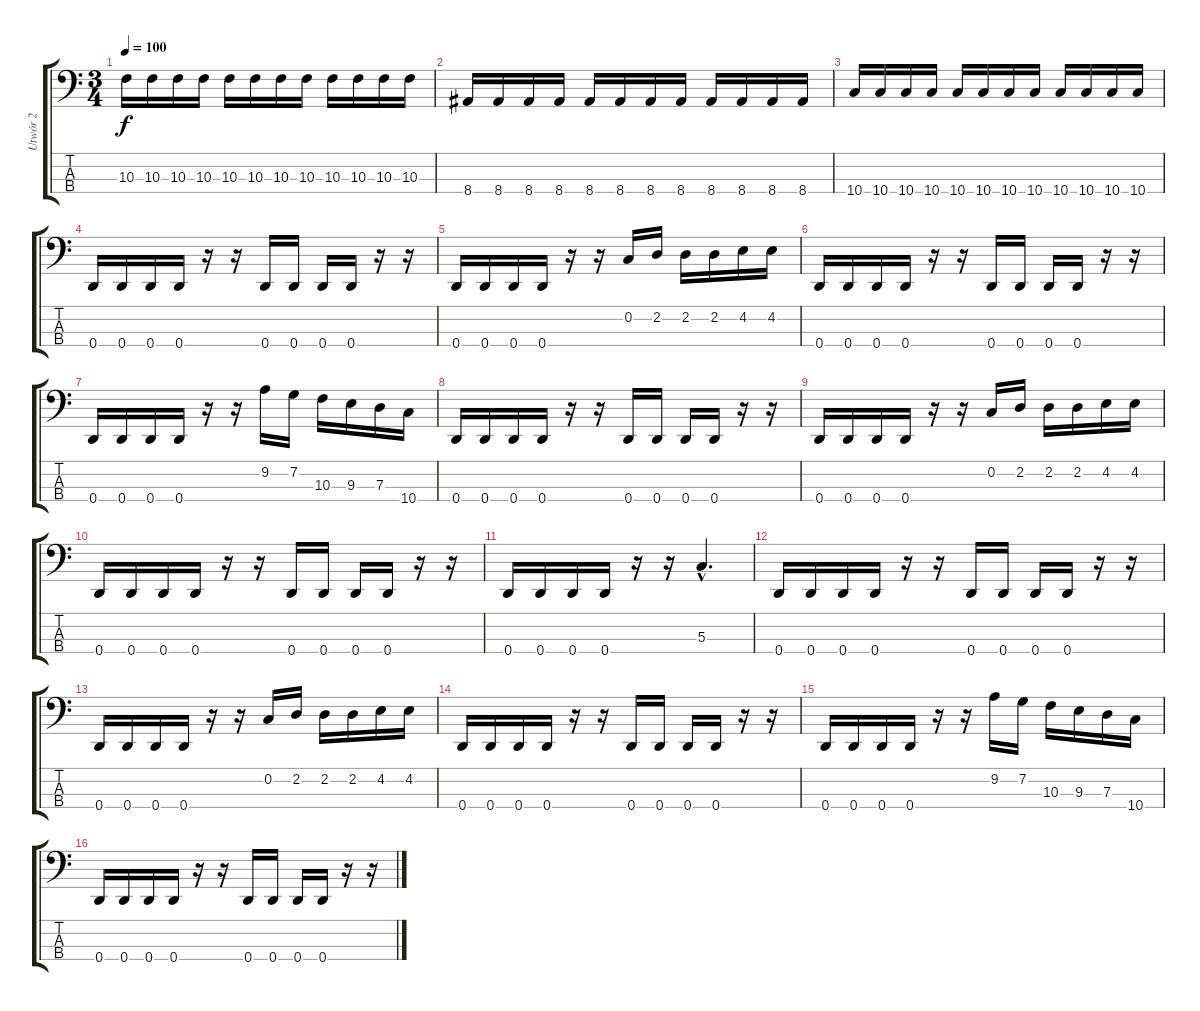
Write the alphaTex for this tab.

\track ("Utwór 2" "Utwór 2") {instrument electricbassfinger}
\staff {score tabs}
\tuning (F2 C2 G1 D1) {hide}
\ts (3 4)
\tempo 100
\clef f4
\ks c
10.3.16{dy f} 10.3.16 10.3.16 10.3.16 10.3.16 10.3.16 10.3.16 10.3.16 10.3.16 10.3.16 10.3.16 10.3.16 |
8.4.16 8.4.16 8.4.16 8.4.16 8.4.16 8.4.16 8.4.16 8.4.16 8.4.16 8.4.16 8.4.16 8.4.16 |
10.4.16 10.4.16 10.4.16 10.4.16 10.4.16 10.4.16 10.4.16 10.4.16 10.4.16 10.4.16 10.4.16 10.4.16 |
0.4.16 0.4.16 0.4.16 0.4.16 r.16 r.16 0.4.16 0.4.16 0.4.16 0.4.16 r.16 r.16 |
0.4.16 0.4.16 0.4.16 0.4.16 r.16 r.16 0.2.16 2.2.16 2.2.16 2.2.16 4.2.16 4.2.16 |
0.4.16 0.4.16 0.4.16 0.4.16 r.16 r.16 0.4.16 0.4.16 0.4.16 0.4.16 r.16 r.16 |
0.4.16 0.4.16 0.4.16 0.4.16 r.16 r.16 9.2.16 7.2.16 10.3.16 9.3.16 7.3.16 10.4.16 |
0.4.16 0.4.16 0.4.16 0.4.16 r.16 r.16 0.4.16 0.4.16 0.4.16 0.4.16 r.16 r.16 |
0.4.16 0.4.16 0.4.16 0.4.16 r.16 r.16 0.2.16 2.2.16 2.2.16 2.2.16 4.2.16 4.2.16 |
0.4.16 0.4.16 0.4.16 0.4.16 r.16 r.16 0.4.16 0.4.16 0.4.16 0.4.16 r.16 r.16 |
0.4.16 0.4.16 0.4.16 0.4.16 r.16 r.16 5.3{hac}.4{d} |
0.4.16 0.4.16 0.4.16 0.4.16 r.16 r.16 0.4.16 0.4.16 0.4.16 0.4.16 r.16 r.16 |
0.4.16 0.4.16 0.4.16 0.4.16 r.16 r.16 0.2.16 2.2.16 2.2.16 2.2.16 4.2.16 4.2.16 |
0.4.16 0.4.16 0.4.16 0.4.16 r.16 r.16 0.4.16 0.4.16 0.4.16 0.4.16 r.16 r.16 |
0.4.16 0.4.16 0.4.16 0.4.16 r.16 r.16 9.2.16 7.2.16 10.3.16 9.3.16 7.3.16 10.4.16 |
0.4.16 0.4.16 0.4.16 0.4.16 r.16 r.16 0.4.16 0.4.16 0.4.16 0.4.16 r.16 r.16
